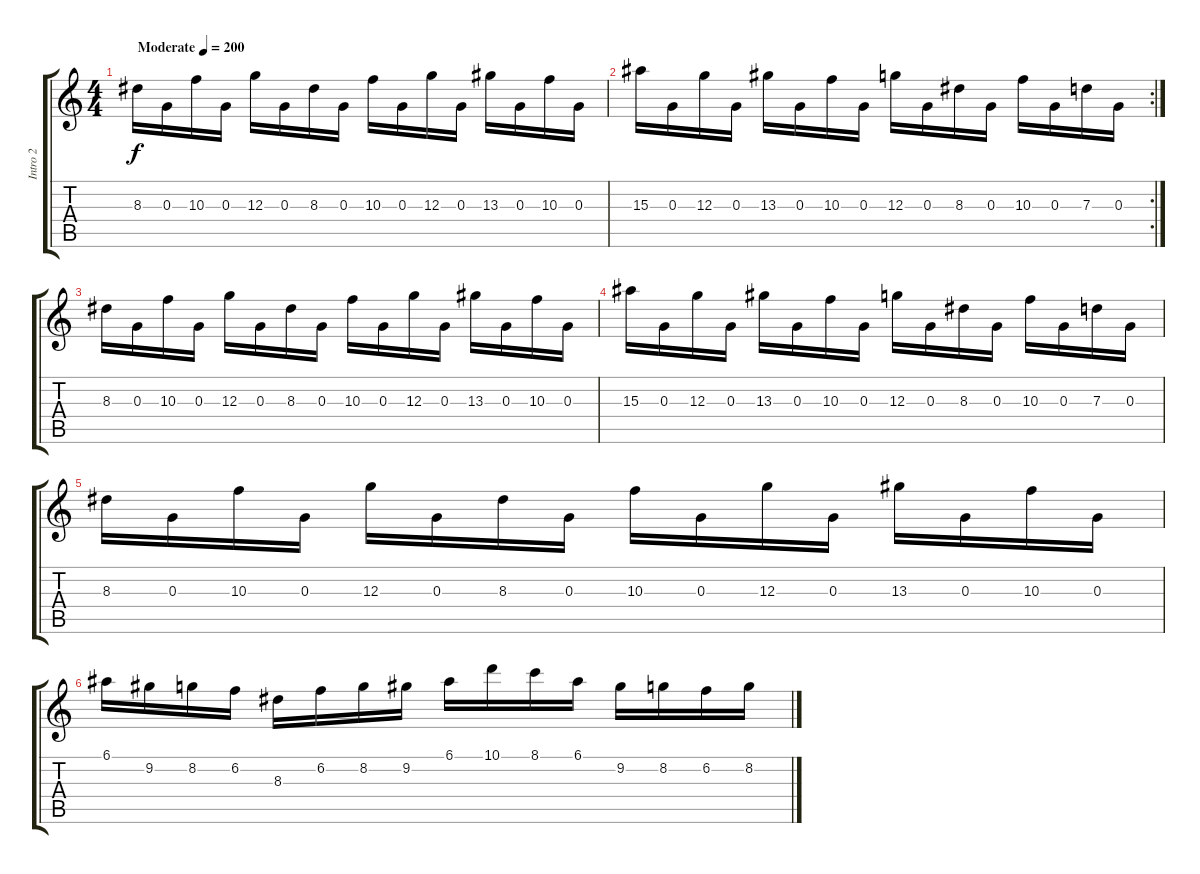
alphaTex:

\track ("Intro 2" "Intro 2") {instrument acousticguitarsteel}
\staff {score tabs}
\tuning (E4 B3 G3 D3 A2 E2) {hide}
\ts (4 4)
\tempo (200 "Moderate")
\clef g2
\ks c
8.3.16{dy f instrument acousticguitarsteel} 0.3.16 10.3.16 0.3.16 12.3.16 0.3.16 8.3.16 0.3.16 10.3.16 0.3.16 12.3.16 0.3.16 13.3.16 0.3.16 10.3.16 0.3.16 |
\rc 2
15.3.16 0.3.16 12.3.16 0.3.16 13.3.16 0.3.16 10.3.16 0.3.16 12.3.16 0.3.16 8.3.16 0.3.16 10.3.16 0.3.16 7.3.16 0.3.16 |
8.3.16 0.3.16 10.3.16 0.3.16 12.3.16 0.3.16 8.3.16 0.3.16 10.3.16 0.3.16 12.3.16 0.3.16 13.3.16 0.3.16 10.3.16 0.3.16 |
15.3.16 0.3.16 12.3.16 0.3.16 13.3.16 0.3.16 10.3.16 0.3.16 12.3.16 0.3.16 8.3.16 0.3.16 10.3.16 0.3.16 7.3.16 0.3.16 |
8.3.16 0.3.16 10.3.16 0.3.16 12.3.16 0.3.16 8.3.16 0.3.16 10.3.16 0.3.16 12.3.16 0.3.16 13.3.16 0.3.16 10.3.16 0.3.16 |
6.1.16 9.2.16 8.2.16 6.2.16 8.3.16 6.2.16 8.2.16 9.2.16 6.1.16 10.1.16 8.1.16 6.1.16 9.2.16 8.2.16 6.2.16 8.2.16
